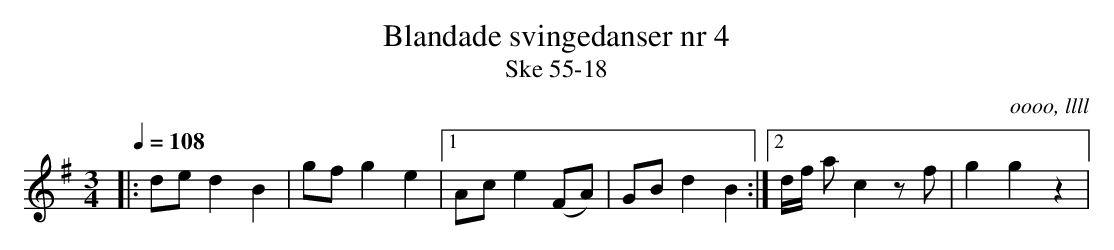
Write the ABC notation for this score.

X:1
T:Blandade svingedanser nr 4
T:Ske 55-18
O:oooo, llll
M:3/4
L:1/8
Q:1/4=108
K:G
|: de d2 B2 | gf g2 e2 |1 Ac e2 (FA) | GB d2 B2 :|2 d/f/ a c2 zf | g2 g2 z2 |
